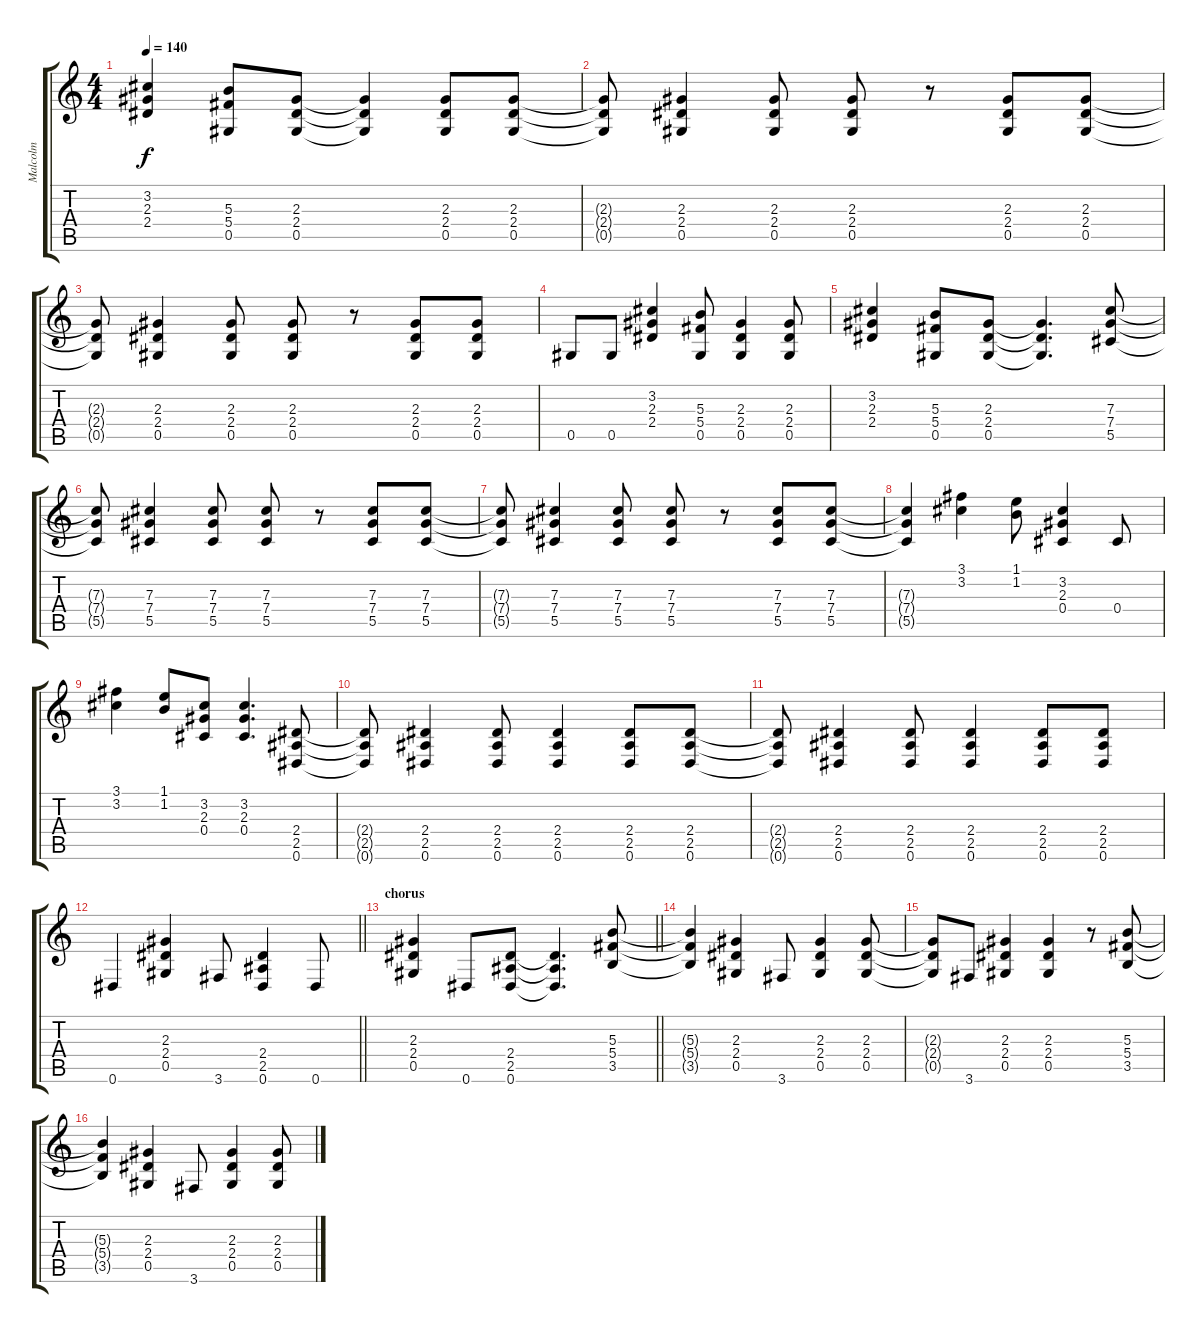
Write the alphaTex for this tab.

\track ("Malcolm" "Malcolm") {instrument distortionguitar}
\staff {score tabs}
\tuning (Eb4 Bb3 Gb3 Db3 Ab2 Eb2) {hide}
\ts (4 4)
\tempo 140
\clef g2
\ks c
(3.2 2.3 2.4).4{dy f} (5.3 5.4 0.5).8 (2.3 2.4 0.5).8 (2.3{t} 2.4{t} 0.5{t}).4 (2.3 2.4 0.5).8 (2.3 2.4 0.5).8 |
(2.3{t} 2.4{t} 0.5{t}).8 (2.3 2.4 0.5).4 (2.3 2.4 0.5).8 (2.3 2.4 0.5).8 r.8 (2.3 2.4 0.5).8 (2.3 2.4 0.5).8 |
(2.3{t} 2.4{t} 0.5{t}).8 (2.3 2.4 0.5).4 (2.3 2.4 0.5).8 (2.3 2.4 0.5).8 r.8 (2.3 2.4 0.5).8 (2.3 2.4 0.5).8 |
0.5.8 0.5.8 (3.2 2.3 2.4).4 (5.3 5.4 0.5).8 (2.3 2.4 0.5).4 (2.3 2.4 0.5).8 |
(3.2 2.3 2.4).4 (5.3 5.4 0.5).8 (2.3 2.4 0.5).8 (2.3{t} 2.4{t} 0.5{t}).4{d} (7.3 7.4 5.5).8 |
(7.3{t} 7.4{t} 5.5{t}).8 (7.3 7.4 5.5).4 (7.3 7.4 5.5).8 (7.3 7.4 5.5).8 r.8 (7.3 7.4 5.5).8 (7.3 7.4 5.5).8 |
(7.3{t} 7.4{t} 5.5{t}).8 (7.3 7.4 5.5).4 (7.3 7.4 5.5).8 (7.3 7.4 5.5).8 r.8 (7.3 7.4 5.5).8 (7.3 7.4 5.5).8 |
(7.3{t} 7.4{t} 5.5{t}).4 (3.1 3.2).4 (1.1 1.2).8 (3.2 2.3 0.4).4 0.4.8 |
(3.1 3.2).4 (1.1 1.2).8 (3.2 2.3 0.4).8 (3.2 2.3 0.4).4{d} (2.4 2.5 0.6).8 |
(2.4{t} 2.5{t} 0.6{t}).8 (2.4 2.5 0.6).4 (2.4 2.5 0.6).8 (2.4 2.5 0.6).4 (2.4 2.5 0.6).8 (2.4 2.5 0.6).8 |
(2.4{t} 2.5{t} 0.6{t}).8 (2.4 2.5 0.6).4 (2.4 2.5 0.6).8 (2.4 2.5 0.6).4 (2.4 2.5 0.6).8 (2.4 2.5 0.6).8 |
\barLineRight lightlight
0.6.4 (2.3 2.4 0.5).4 3.6.8 (2.4 2.5 0.6).4 0.6.8 |
\section ("" "chorus")
\barLineRight lightlight
(2.3 2.4 0.5).4 0.6.8 (2.4 2.5 0.6).8 (2.4{t} 2.5{t} 0.6{t}).4{d} (5.3 5.4 3.5).8 |
(5.3{t} 5.4{t} 3.5{t}).4 (2.3 2.4 0.5).4 3.6.8 (2.3 2.4 0.5).4 (2.3 2.4 0.5).8 |
(2.3{t} 2.4{t} 0.5{t}).8 3.6.8 (2.3 2.4 0.5).4 (2.3 2.4 0.5).4 r.8 (5.3 5.4 3.5).8 |
(5.3{t} 5.4{t} 3.5{t}).4 (2.3 2.4 0.5).4 3.6.8 (2.3 2.4 0.5).4 (2.3 2.4 0.5).8
